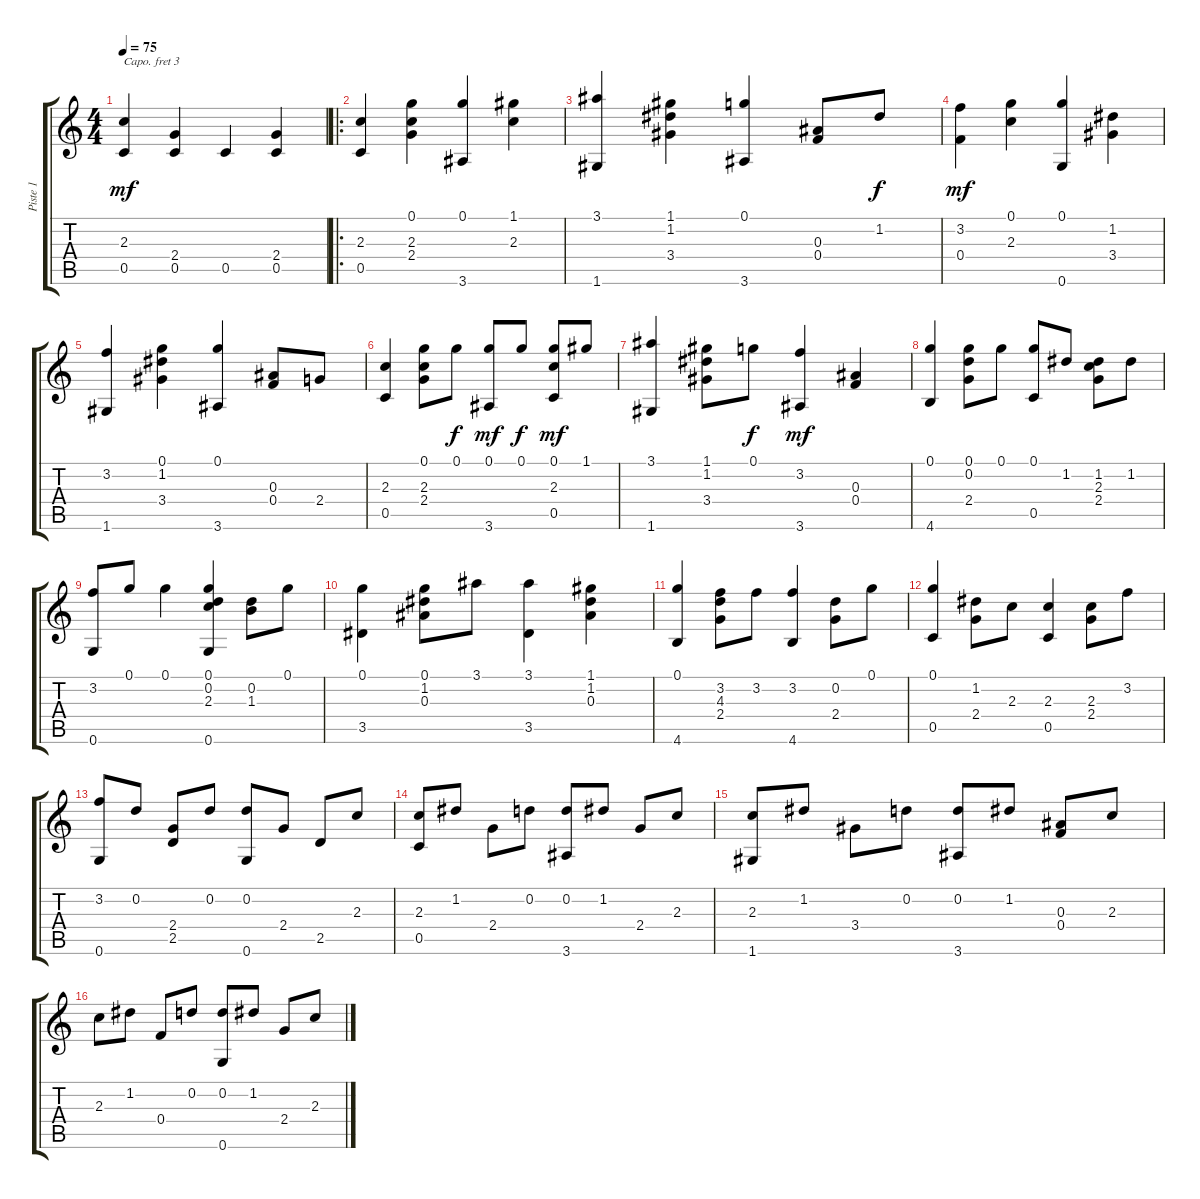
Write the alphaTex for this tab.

\track ("Piste 1" "Piste 1") {instrument acousticguitarsteel}
\staff {score tabs}
\capo 3
\tuning (E4 B3 G3 D3 A2 E2) {hide}
\ts (4 4)
\tempo 75
\clef g2
\ks c
(2.3 0.5).4{dy mf} (2.4 0.5).4 0.5.4 (2.4 0.5).4 |
\ro
(2.3 0.5).4 (0.1 2.3 2.4).4 (0.1 3.6).4 (1.1 2.3).4 |
(3.1 1.6).4 (1.1 1.2 3.4).4 (0.1 3.6).4 (0.3 0.4).8 1.2.8{dy f} |
(3.2 0.4).4{dy mf} (0.1 2.3).4 (0.1 0.6).4 (1.2 3.4).4 |
(3.2 1.6).4 (0.1 1.2 3.4).4 (0.1 3.6).4 (0.3 0.4).8 2.4.8 |
(2.3 0.5).4 (0.1 2.3 2.4).8 0.1.8{dy f} (0.1 3.6).8{dy mf} 0.1.8{dy f} (0.1 2.3 0.5).8{dy mf} 1.1.8 |
(3.1 1.6).4 (1.1 1.2 3.4).8 0.1.8{dy f} (3.2 3.6).4{dy mf} (0.3 0.4).4 |
(0.1 4.6).4 (0.1 0.2 2.4).8 0.1.8 (0.1 0.5).8 1.2.8 (1.2 2.3 2.4).8 1.2.8 |
(3.2 0.6).8 0.1.8 0.1.4 (0.1 0.2 2.3 0.6).4 (0.2 1.3).8 0.1.8 |
(0.1 3.5).4 (0.1 1.2 0.3).8 3.1.8 (3.1 3.5).4 (1.1 1.2 0.3).4 |
(0.1 4.6).4 (3.2 4.3 2.4).8 3.2.8 (3.2 4.6).4 (0.2 2.4).8 0.1.8 |
(0.1 0.5).4 (1.2 2.4).8 2.3.8 (2.3 0.5).4 (2.3 2.4).8 3.2.8 |
(3.2 0.6).8 0.2.8 (2.4 2.5).8 0.2.8 (0.2 0.6).8 2.4.8 2.5.8 2.3.8 |
(2.3 0.5).8 1.2.8 2.4.8 0.2.8 (0.2 3.6).8 1.2.8 2.4.8 2.3.8 |
(2.3 1.6).8 1.2.8 3.4.8 0.2.8 (0.2 3.6).8 1.2.8 (0.3 0.4).8 2.3.8 |
2.3.8 1.2.8 0.4.8 0.2.8 (0.2 0.6).8 1.2.8 2.4.8 2.3.8
